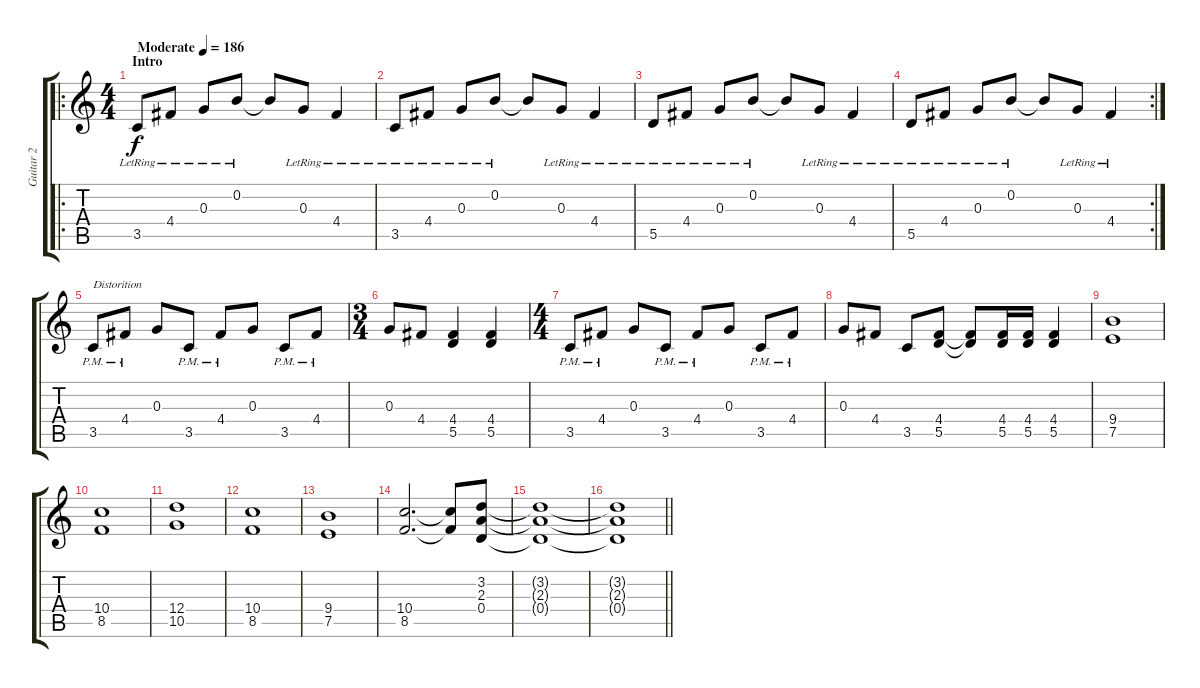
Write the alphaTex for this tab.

\track ("Guitar 2" "Guitar 2") {instrument electricguitarclean}
\staff {score tabs}
\tuning (E4 B3 G3 D3 A2 E2) {hide}
\ro
\ts (4 4)
\section ("" "Intro")
\tempo (186 "Moderate")
\clef g2
\ks c
3.5{lr}.8{dy f instrument electricguitarclean} 4.4{lr}.8 0.3{lr}.8 0.2{lr}.8 0.2{t}.8 0.3{lr}.8 4.4{lr}.4 |
3.5{lr}.8 4.4{lr}.8 0.3{lr}.8 0.2{lr}.8 0.2{t}.8 0.3{lr}.8 4.4{lr}.4 |
5.5{lr}.8 4.4{lr}.8 0.3{lr}.8 0.2{lr}.8 0.2{t}.8 0.3{lr}.8 4.4{lr}.4 |
\rc 2
5.5{lr}.8 4.4{lr}.8 0.3{lr}.8 0.2{lr}.8 0.2{t}.8 0.3{lr}.8 4.4{lr}.4 |
3.5{pm}.8{txt "Distorition" instrument distortionguitar} 4.4{pm}.8 0.3.8 3.5{pm}.8 4.4{pm}.8 0.3.8 3.5{pm}.8 4.4{pm}.8 |
\ts (3 4)
0.3.8 4.4.8 (4.4 5.5).4 (4.4 5.5).4 |
\ts (4 4)
3.5{pm}.8 4.4{pm}.8 0.3.8 3.5{pm}.8 4.4{pm}.8 0.3.8 3.5{pm}.8 4.4{pm}.8 |
0.3.8 4.4.8 3.5.8 (4.4 5.5).8 (4.4{t} 5.5{t}).8 (4.4 5.5).16 (4.4 5.5).16 (4.4 5.5).4 |
(9.4 7.5).1 |
(10.4 8.5).1 |
(12.4 10.5).1 |
(10.4 8.5).1 |
(9.4 7.5).1 |
(10.4 8.5).2{d} (10.4{t} 8.5{t}).8 (3.2 2.3 0.4).8 |
(3.2{t} 2.3{t} 0.4{t}).1 |
\barLineRight lightlight
(3.2{t} 2.3{t} 0.4{t}).1
